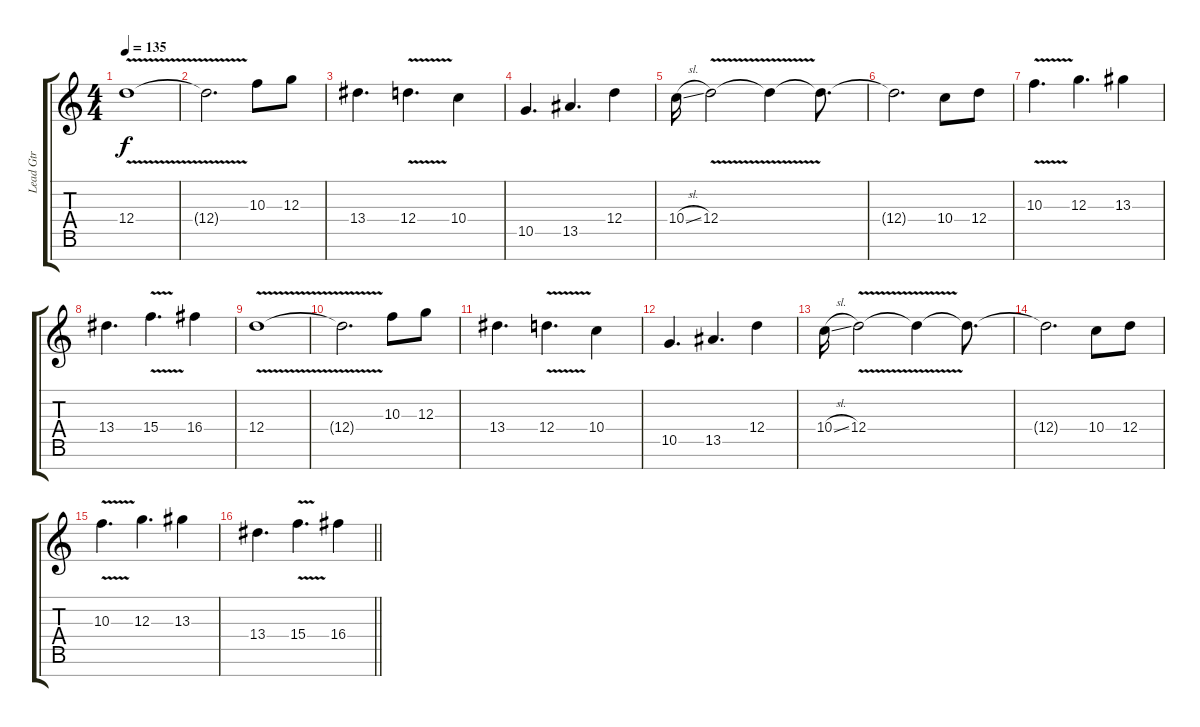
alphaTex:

\track ("Lead Gtr" "Lead Gtr") {instrument distortionguitar}
\staff {score tabs}
\tuning (E4 B3 G3 D3 A2 E2 B1) {hide}
\ts (4 4)
\tempo 135
\clef g2
\ks c
12.4{v}.1{dy f} |
12.4{t}.2{d} 10.3.8 12.3.8 |
13.4.4{d} 12.4{v}.4{d} 10.4.4 |
10.5.4{d} 13.5.4{d} 12.4.4 |
10.4{sl}.16 12.4{v}.2 12.4{t}.4 12.4{t}.8{d} |
12.4{t}.2{d} 10.4.8 12.4.8 |
10.3{v}.4{d} 12.3.4{d} 13.3.4 |
13.4.4{d} 15.4{v}.4{d} 16.4.4 |
12.4{v}.1 |
12.4{t}.2{d} 10.3.8 12.3.8 |
13.4.4{d} 12.4{v}.4{d} 10.4.4 |
10.5.4{d} 13.5.4{d} 12.4.4 |
10.4{sl}.16 12.4{v}.2 12.4{t}.4 12.4{t}.8{d} |
12.4{t}.2{d} 10.4.8 12.4.8 |
10.3{v}.4{d} 12.3.4{d} 13.3.4 |
\barLineRight lightlight
13.4.4{d} 15.4{v}.4{d} 16.4.4
